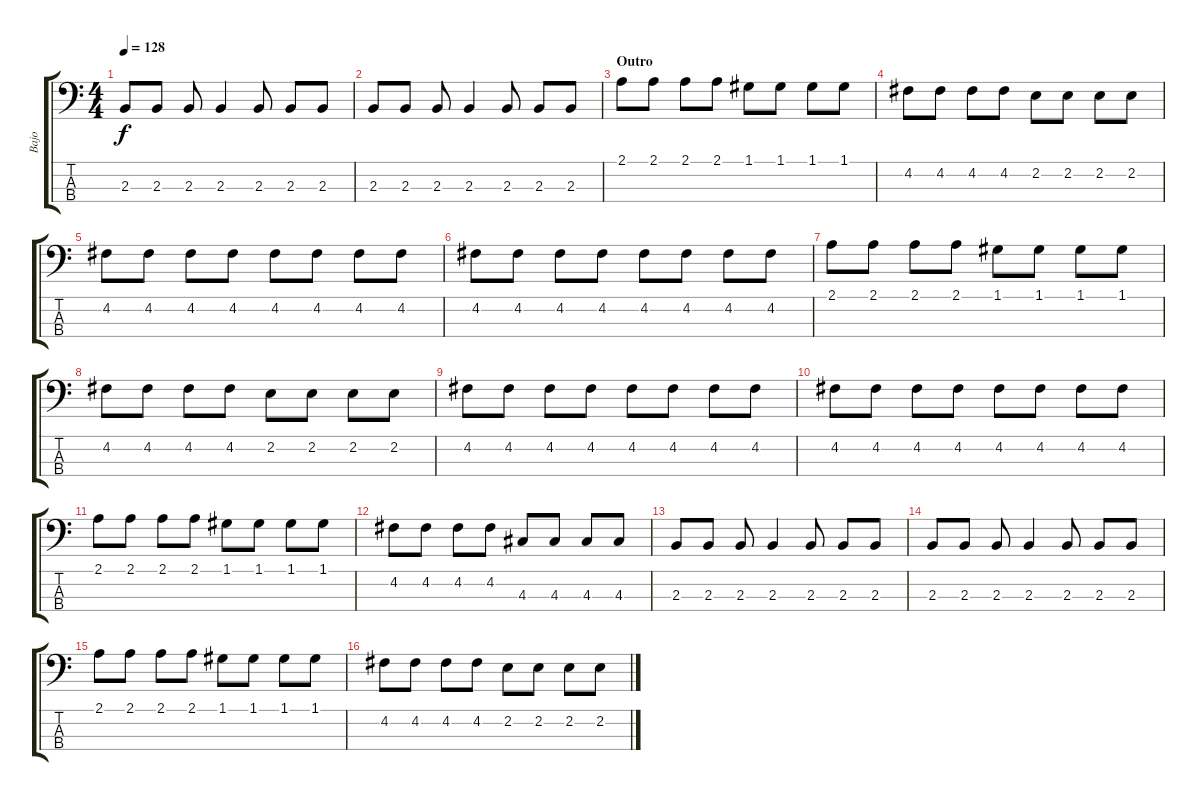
\track ("Bajo" "Bajo") {instrument electricbassfinger}
\staff {score tabs}
\tuning (G2 D2 A1 E1) {hide}
\ts (4 4)
\tempo 128
\clef f4
\ks c
2.3.8{dy f} 2.3.8 2.3.8 2.3.4 2.3.8 2.3.8 2.3.8 |
2.3.8 2.3.8 2.3.8 2.3.4 2.3.8 2.3.8 2.3.8 |
\section ("" "Outro")
2.1.8 2.1.8 2.1.8 2.1.8 1.1.8 1.1.8 1.1.8 1.1.8 |
4.2.8 4.2.8 4.2.8 4.2.8 2.2.8 2.2.8 2.2.8 2.2.8 |
4.2.8 4.2.8 4.2.8 4.2.8 4.2.8 4.2.8 4.2.8 4.2.8 |
4.2.8 4.2.8 4.2.8 4.2.8 4.2.8 4.2.8 4.2.8 4.2.8 |
2.1.8 2.1.8 2.1.8 2.1.8 1.1.8 1.1.8 1.1.8 1.1.8 |
4.2.8 4.2.8 4.2.8 4.2.8 2.2.8 2.2.8 2.2.8 2.2.8 |
4.2.8 4.2.8 4.2.8 4.2.8 4.2.8 4.2.8 4.2.8 4.2.8 |
4.2.8 4.2.8 4.2.8 4.2.8 4.2.8 4.2.8 4.2.8 4.2.8 |
2.1.8 2.1.8 2.1.8 2.1.8 1.1.8 1.1.8 1.1.8 1.1.8 |
4.2.8 4.2.8 4.2.8 4.2.8 4.3.8 4.3.8 4.3.8 4.3.8 |
2.3.8 2.3.8 2.3.8 2.3.4 2.3.8 2.3.8 2.3.8 |
2.3.8 2.3.8 2.3.8 2.3.4 2.3.8 2.3.8 2.3.8 |
2.1.8 2.1.8 2.1.8 2.1.8 1.1.8 1.1.8 1.1.8 1.1.8 |
4.2.8 4.2.8 4.2.8 4.2.8 2.2.8 2.2.8 2.2.8 2.2.8
